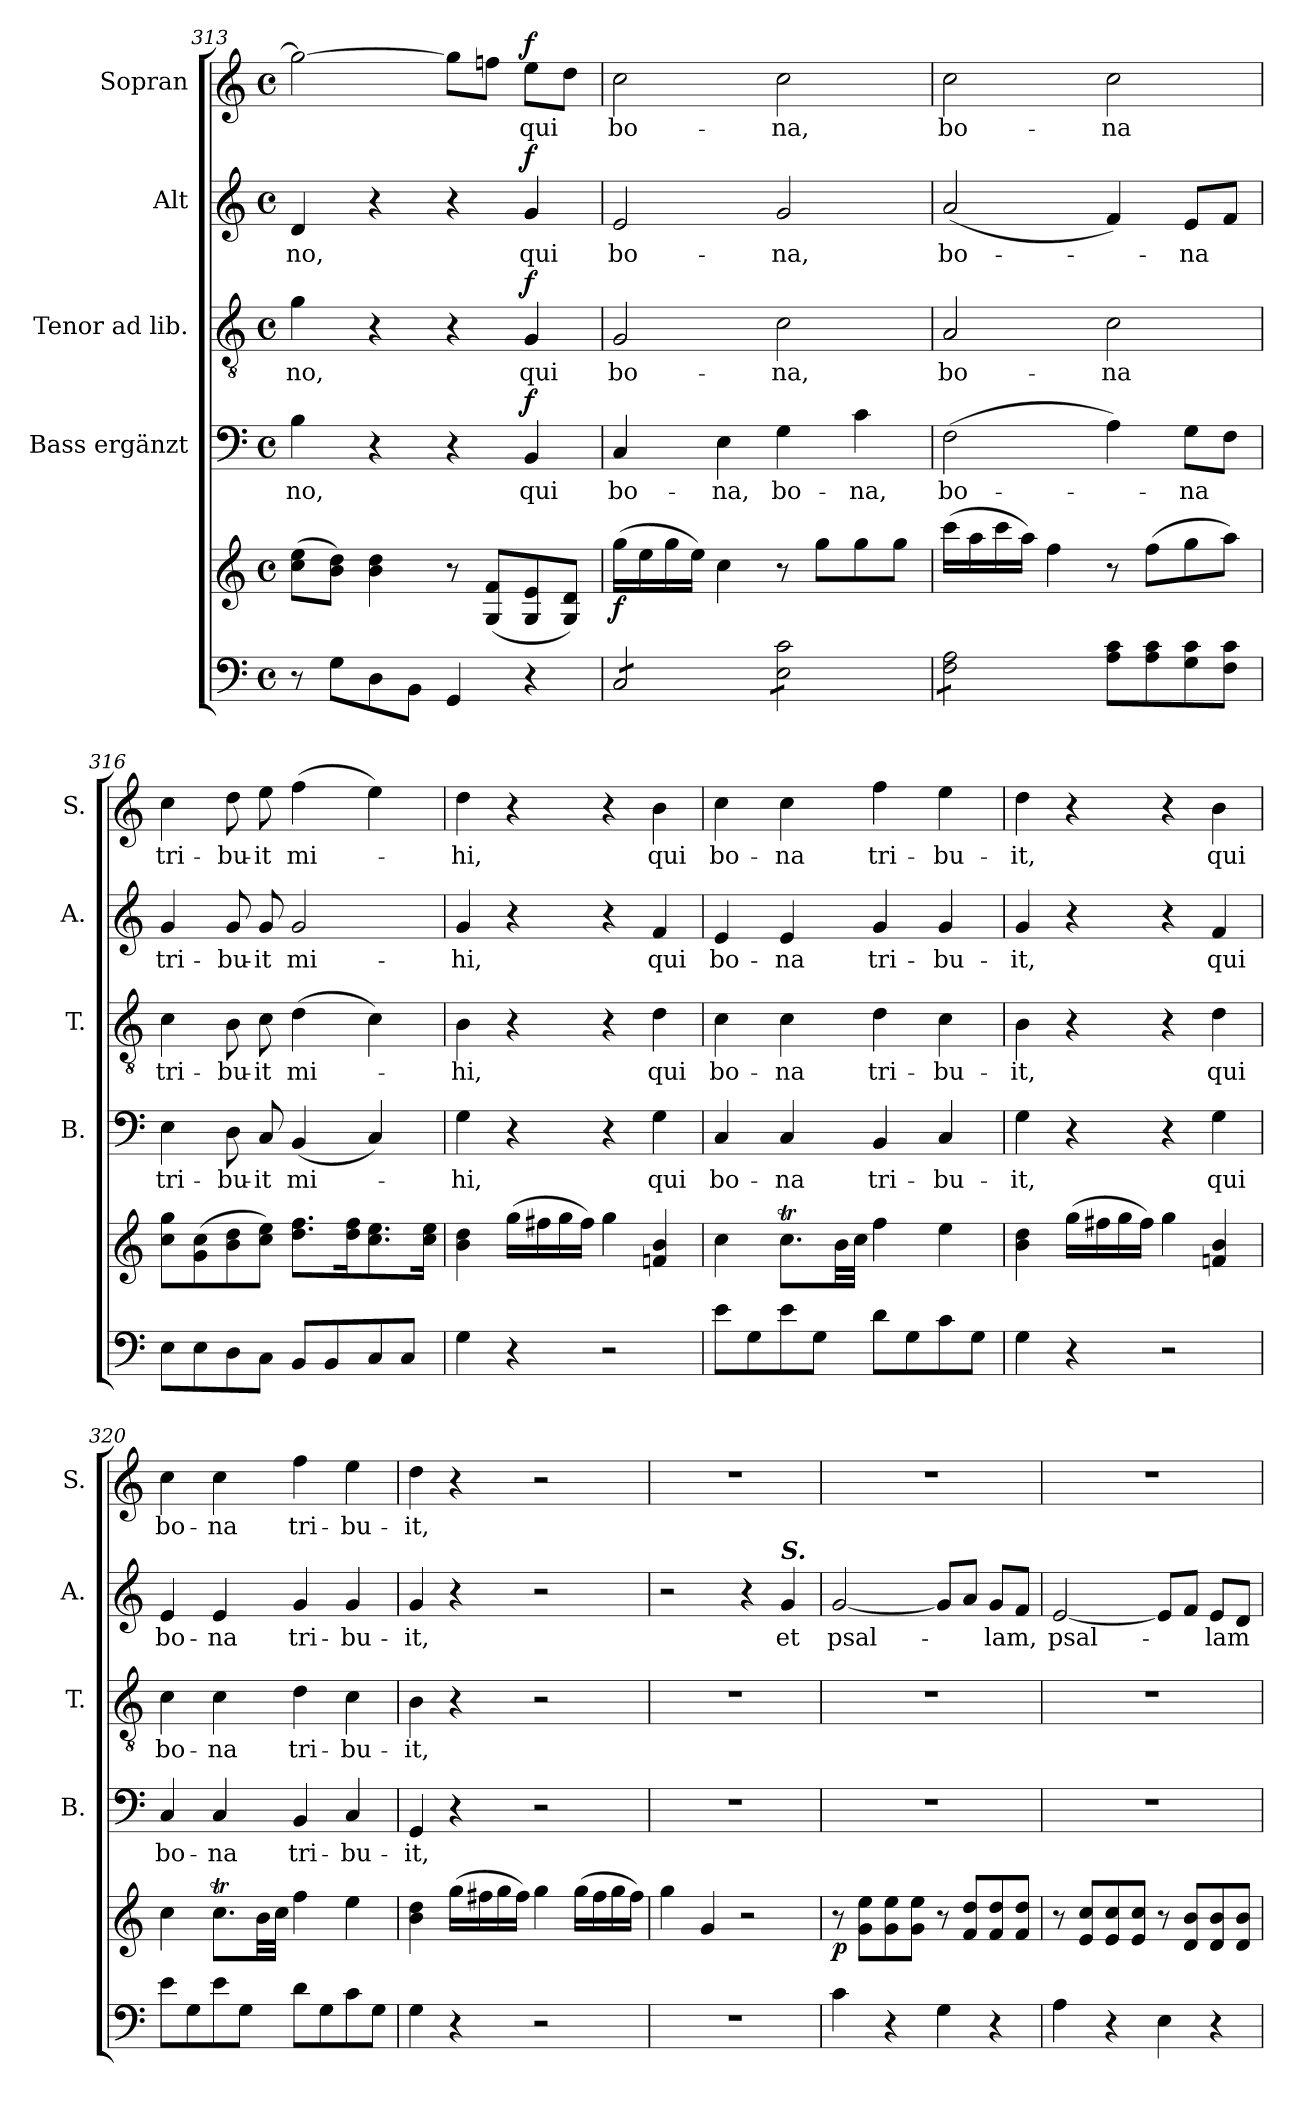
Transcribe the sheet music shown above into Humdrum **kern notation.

**kern	**kern	**dynam	**kern	**text	**dynam	**kern	**text	**dynam	**kern	**text	**dynam	**kern	**text	**dynam
*part5	*part5	*part5	*part4	*part4	*part4	*part3	*part3	*part3	*part2	*part2	*part2	*part1	*part1	*part1
*staff6	*staff5	*staff5/6	*staff4	*staff4	*staff4	*staff3	*staff3	*staff3	*staff2	*staff2	*staff2	*staff1	*staff1	*staff1
*	*	*	*I"Bass ergänzt	*	*	*I"Tenor ad lib.	*	*	*I"Alt	*	*	*I"Sopran	*	*
*	*	*	*I'B.	*	*	*I'T.	*	*	*I'A.	*	*	*I'S.	*	*
*clefF4	*clefG2	*	*clefF4	*	*	*clefGv2	*	*	*clefG2	*	*	*clefG2	*	*
*k[]	*k[]	*	*k[]	*	*	*k[]	*	*	*k[]	*	*	*k[]	*	*
*C:	*C:	*	*C:	*	*	*C:	*	*	*C:	*	*	*C:	*	*
*M4/4	*M4/4	*	*M4/4	*	*	*M4/4	*	*	*M4/4	*	*	*M4/4	*	*
*met(c)	*met(c)	*	*met(c)	*	*	*met(c)	*	*	*met(c)	*	*	*met(c)	*	*
=313	=313	=313	=313	=313	=313	=313	=313	=313	=313	=313	=313	=313	=313	=313
!	!	!	!	!LO:LY:b	!	!	!LO:LY:b	!	!	!LO:LY:b	!	!	!	!
8r	(>8cc\ 8ee\L	.	4B\	-no,	.	4g\	-no,	.	4d/	-no,	.	2gg\_	.	.
8G\L	8b\ 8dd\J)	.	.	.	.	.	.	.	.	.	.	.	.	.
8D\	4b\ 4dd\	.	4r	.	.	4r	.	.	4r	.	.	.	.	.
8BB\J	.	.	.	.	.	.	.	.	.	.	.	.	.	.
4GG/	8r	.	4r	.	.	4r	.	.	4r	.	.	8gg\L]	.	.
.	(<8G/ 8f/L	.	.	.	.	.	.	.	.	.	.	8ffn\J	.	.
!	!	!	!	!LO:LY:b	!LO:DY:a	!	!LO:LY:b	!LO:DY:a	!	!LO:LY:b	!LO:DY:a	!	!LO:LY:b	!LO:DY:a
4r	8G/ 8e/	.	4BB/	qui	f	4G/	qui	f	4g/	qui	f	8ee\L	qui	f
.	8G/ 8d/J)	.	.	.	.	.	.	.	.	.	.	8dd\J	.	.
!!LO:PB:g=z
=314	=314	=314	=314	=314	=314	=314	=314	=314	=314	=314	=314	=314	=314	=314
!	!	!LO:DY:b	!	!LO:LY:b	!	!	!LO:LY:b	!	!	!LO:LY:b	!	!	!LO:LY:b	!
*tremolo	*	*	*	*	*	*	*	*	*	*	*	*	*	*
8C/L	(>16gg\LL	f	4C/	bo-	.	2G/	bo-	.	2e/	bo-	.	2cc\	bo-	.
.	16ee\	.	.	.	.	.	.	.	.	.	.	.	.	.
8C/	16gg\	.	.	.	.	.	.	.	.	.	.	.	.	.
.	16ee\JJ)	.	.	.	.	.	.	.	.	.	.	.	.	.
!	!	!	!	!LO:LY:b	!	!	!	!	!	!	!	!	!	!
8C/	4cc\	.	4E\	-na,	.	.	.	.	.	.	.	.	.	.
8C/J	.	.	.	.	.	.	.	.	.	.	.	.	.	.
!	!	!	!	!LO:LY:b	!	!	!LO:LY:b	!	!	!LO:LY:b	!	!	!LO:LY:b	!
8E\ 8c\L	8r	.	4G\	bo-	.	2c\	-na,	.	2g/	-na,	.	2cc\	-na,	.
8E\ 8c\	8gg\L	.	.	.	.	.	.	.	.	.	.	.	.	.
!	!	!	!	!LO:LY:b	!	!	!	!	!	!	!	!	!	!
8E\ 8c\	8gg\	.	4c\	-na,	.	.	.	.	.	.	.	.	.	.
8E\ 8c\J	8gg\J	.	.	.	.	.	.	.	.	.	.	.	.	.
=315	=315	=315	=315	=315	=315	=315	=315	=315	=315	=315	=315	=315	=315	=315
!	!	!	!	!LO:LY:b	!	!	!LO:LY:b	!	!	!LO:LY:b	!	!	!LO:LY:b	!
8F\ 8A\L	(>16ccc\LL	.	(>2F\	bo-	.	2A/	bo-	.	(<2a/	bo-	.	2cc\	bo-	.
.	16aa\	.	.	.	.	.	.	.	.	.	.	.	.	.
8F\ 8A\	16ccc\	.	.	.	.	.	.	.	.	.	.	.	.	.
.	16aa\JJ)	.	.	.	.	.	.	.	.	.	.	.	.	.
8F\ 8A\	4ff\	.	.	.	.	.	.	.	.	.	.	.	.	.
8F\ 8A\J	.	.	.	.	.	.	.	.	.	.	.	.	.	.
*Xtremolo	*	*	*	*	*	*	*	*	*	*	*	*	*	*
!	!	!	!	!	!	!	!LO:LY:b	!	!	!	!	!	!LO:LY:b	!
8A\ 8c\L	8r	.	4A\)	.	.	2c\	-na	.	4f/)	.	.	2cc\	-na	.
8A\ 8c\	(>8ff\L	.	.	.	.	.	.	.	.	.	.	.	.	.
!	!	!	!	!LO:LY:b	!	!	!	!	!	!LO:LY:b	!	!	!	!
8G\ 8c\	8gg\	.	8G\L	-na	.	.	.	.	8e/L	-na	.	.	.	.
8F\ 8c\J	8aa\J)	.	8F\J	.	.	.	.	.	8f/J	.	.	.	.	.
=316	=316	=316	=316	=316	=316	=316	=316	=316	=316	=316	=316	=316	=316	=316
!	!	!	!	!LO:LY:b	!	!	!LO:LY:b	!	!	!LO:LY:b	!	!	!LO:LY:b	!
8E\L	8cc\ 8gg\L	.	4E\	tri-	.	4c\	tri-	.	4g/	tri-	.	4cc\	tri-	.
8E\	(>8g\ 8cc\	.	.	.	.	.	.	.	.	.	.	.	.	.
!	!	!	!	!LO:LY:b	!	!	!LO:LY:b	!	!	!LO:LY:b	!	!	!LO:LY:b	!
8D\	8b\ 8dd\	.	8D\	-bu-	.	8B\	-bu-	.	8g/	-bu-	.	8dd\	-bu-	.
!	!	!	!	!LO:LY:b	!	!	!LO:LY:b	!	!	!LO:LY:b	!	!	!LO:LY:b	!
8C\J	8cc\ 8ee\J)	.	8C/	-it	.	8c\	-it	.	8g/	-it	.	8ee\	-it	.
!	!	!	!	!LO:LY:b	!	!	!LO:LY:b	!	!	!LO:LY:b	!	!	!LO:LY:b	!
8BB/L	8.dd\ 8.ff\L	.	(<4BB/	mi-	.	(>4d\	mi-	.	2g/	mi-	.	(>4ff\	mi-	.
8BB/	.	.	.	.	.	.	.	.	.	.	.	.	.	.
.	16dd\ 16ff\k	.	.	.	.	.	.	.	.	.	.	.	.	.
8C/	8.cc\ 8.ee\	.	4C/)	.	.	4c\)	.	.	.	.	.	4ee\)	.	.
8C/J	.	.	.	.	.	.	.	.	.	.	.	.	.	.
.	16cc\ 16ee\Jk	.	.	.	.	.	.	.	.	.	.	.	.	.
=317	=317	=317	=317	=317	=317	=317	=317	=317	=317	=317	=317	=317	=317	=317
!	!	!	!	!LO:LY:b	!	!	!LO:LY:b	!	!	!LO:LY:b	!	!	!LO:LY:b	!
4G\	4b\ 4dd\	.	4G\	-hi,	.	4B\	-hi,	.	4g/	-hi,	.	4dd\	-hi,	.
4r	(>16gg\LL	.	4r	.	.	4r	.	.	4r	.	.	4r	.	.
.	16ff#X\	.	.	.	.	.	.	.	.	.	.	.	.	.
.	16gg\	.	.	.	.	.	.	.	.	.	.	.	.	.
.	16ff#\JJ)	.	.	.	.	.	.	.	.	.	.	.	.	.
2r	4gg\	.	4r	.	.	4r	.	.	4r	.	.	4r	.	.
!	!	!	!	!LO:LY:b	!	!	!LO:LY:b	!	!	!LO:LY:b	!	!	!LO:LY:b	!
.	4fn/ 4b/	.	4G\	qui	.	4d\	qui	.	4f/	qui	.	4b\	qui	.
!!LO:LB:g=z
=318	=318	=318	=318	=318	=318	=318	=318	=318	=318	=318	=318	=318	=318	=318
!	!	!	!	!LO:LY:b	!	!	!LO:LY:b	!	!	!LO:LY:b	!	!	!LO:LY:b	!
8e\L	4cc\	.	4C/	bo-	.	4c\	bo-	.	4e/	bo-	.	4cc\	bo-	.
8G\	.	.	.	.	.	.	.	.	.	.	.	.	.	.
!	!	!	!	!LO:LY:b	!	!	!LO:LY:b	!	!	!LO:LY:b	!	!	!LO:LY:b	!
8e\	8.ccT\L	.	4C/	-na	.	4c\	-na	.	4e/	-na	.	4cc\	-na	.
8G\J	.	.	.	.	.	.	.	.	.	.	.	.	.	.
.	32b\LL	.	.	.	.	.	.	.	.	.	.	.	.	.
.	32cc\JJJ	.	.	.	.	.	.	.	.	.	.	.	.	.
!	!	!	!	!LO:LY:b	!	!	!LO:LY:b	!	!	!LO:LY:b	!	!	!LO:LY:b	!
8d\L	4ff\	.	4BB/	tri-	.	4d\	tri-	.	4g/	tri-	.	4ff\	tri-	.
8G\	.	.	.	.	.	.	.	.	.	.	.	.	.	.
!	!	!	!	!LO:LY:b	!	!	!LO:LY:b	!	!	!LO:LY:b	!	!	!LO:LY:b	!
8c\	4ee\	.	4C/	-bu-	.	4c\	-bu-	.	4g/	-bu-	.	4ee\	-bu-	.
8G\J	.	.	.	.	.	.	.	.	.	.	.	.	.	.
=319	=319	=319	=319	=319	=319	=319	=319	=319	=319	=319	=319	=319	=319	=319
!	!	!	!	!LO:LY:b	!	!	!LO:LY:b	!	!	!LO:LY:b	!	!	!LO:LY:b	!
4G\	4b\ 4dd\	.	4G\	-it,	.	4B\	-it,	.	4g/	-it,	.	4dd\	-it,	.
4r	(>16gg\LL	.	4r	.	.	4r	.	.	4r	.	.	4r	.	.
.	16ff#X\	.	.	.	.	.	.	.	.	.	.	.	.	.
.	16gg\	.	.	.	.	.	.	.	.	.	.	.	.	.
.	16ff#\JJ)	.	.	.	.	.	.	.	.	.	.	.	.	.
2r	4gg\	.	4r	.	.	4r	.	.	4r	.	.	4r	.	.
!	!	!	!	!LO:LY:b	!	!	!LO:LY:b	!	!	!LO:LY:b	!	!	!LO:LY:b	!
.	4fn/ 4b/	.	4G\	qui	.	4d\	qui	.	4f/	qui	.	4b\	qui	.
=320	=320	=320	=320	=320	=320	=320	=320	=320	=320	=320	=320	=320	=320	=320
!	!	!	!	!LO:LY:b	!	!	!LO:LY:b	!	!	!LO:LY:b	!	!	!LO:LY:b	!
8e\L	4cc\	.	4C/	bo-	.	4c\	bo-	.	4e/	bo-	.	4cc\	bo-	.
8G\	.	.	.	.	.	.	.	.	.	.	.	.	.	.
!	!	!	!	!LO:LY:b	!	!	!LO:LY:b	!	!	!LO:LY:b	!	!	!LO:LY:b	!
8e\	8.ccT\L	.	4C/	-na	.	4c\	-na	.	4e/	-na	.	4cc\	-na	.
8G\J	.	.	.	.	.	.	.	.	.	.	.	.	.	.
.	32b\LL	.	.	.	.	.	.	.	.	.	.	.	.	.
.	32cc\JJJ	.	.	.	.	.	.	.	.	.	.	.	.	.
!	!	!	!	!LO:LY:b	!	!	!LO:LY:b	!	!	!LO:LY:b	!	!	!LO:LY:b	!
8d\L	4ff\	.	4BB/	tri-	.	4d\	tri-	.	4g/	tri-	.	4ff\	tri-	.
8G\	.	.	.	.	.	.	.	.	.	.	.	.	.	.
!	!	!	!	!LO:LY:b	!	!	!LO:LY:b	!	!	!LO:LY:b	!	!	!LO:LY:b	!
8c\	4ee\	.	4C/	-bu-	.	4c\	-bu-	.	4g/	-bu-	.	4ee\	-bu-	.
8G\J	.	.	.	.	.	.	.	.	.	.	.	.	.	.
=321	=321	=321	=321	=321	=321	=321	=321	=321	=321	=321	=321	=321	=321	=321
!	!	!	!	!LO:LY:b	!	!	!LO:LY:b	!	!	!LO:LY:b	!	!	!LO:LY:b	!
4G\	4b\ 4dd\	.	4GG/	-it,	.	4B\	-it,	.	4g/	-it,	.	4dd\	-it,	.
4r	(>16gg\LL	.	4r	.	.	4r	.	.	4r	.	.	4r	.	.
.	16ff#X\	.	.	.	.	.	.	.	.	.	.	.	.	.
.	16gg\	.	.	.	.	.	.	.	.	.	.	.	.	.
.	16ff#\JJ)	.	.	.	.	.	.	.	.	.	.	.	.	.
2r	4gg\	.	2r	.	.	2r	.	.	2r	.	.	2r	.	.
.	(>16gg\LL	.	.	.	.	.	.	.	.	.	.	.	.	.
.	16ff#\	.	.	.	.	.	.	.	.	.	.	.	.	.
.	16gg\	.	.	.	.	.	.	.	.	.	.	.	.	.
.	16ff#\JJ)	.	.	.	.	.	.	.	.	.	.	.	.	.
!!LO:PB:g=z
=322	=322	=322	=322	=322	=322	=322	=322	=322	=322	=322	=322	=322	=322	=322
1r	4gg\	.	1r	.	.	1r	.	.	2r	.	.	1r	.	.
.	4g/	.	.	.	.	.	.	.	.	.	.	.	.	.
.	2r	.	.	.	.	.	.	.	4r	.	.	.	.	.
!	!	!	!	!	!	!	!	!	!LO:TX:a:Bi:t=S.	!	!	!	!	!
!	!	!	!	!	!	!	!	!	!	!LO:LY:b	!	!	!	!
.	.	.	.	.	.	.	.	.	4g/	et	.	.	.	.
=323	=323	=323	=323	=323	=323	=323	=323	=323	=323	=323	=323	=323	=323	=323
!	!	!LO:DY:b	!	!	!	!	!	!	!	!LO:LY:b	!	!	!	!
4c\	8r	p	1r	.	.	1r	.	.	[2g/	psal-	.	1r	.	.
.	8g\ 8ee\L	.	.	.	.	.	.	.	.	.	.	.	.	.
4r	8g\ 8ee\	.	.	.	.	.	.	.	.	.	.	.	.	.
.	8g\ 8ee\J	.	.	.	.	.	.	.	.	.	.	.	.	.
4G\	8r	.	.	.	.	.	.	.	8g/L]	.	.	.	.	.
.	8f/ 8dd/L	.	.	.	.	.	.	.	8a/J	.	.	.	.	.
!	!	!	!	!	!	!	!	!	!	!LO:LY:b	!	!	!	!
4r	8f/ 8dd/	.	.	.	.	.	.	.	8g/L	-lam,	.	.	.	.
.	8f/ 8dd/J	.	.	.	.	.	.	.	8f/J	.	.	.	.	.
=324	=324	=324	=324	=324	=324	=324	=324	=324	=324	=324	=324	=324	=324	=324
!	!	!	!	!	!	!	!	!	!	!LO:LY:b	!	!	!	!
4A\	8r	.	1r	.	.	1r	.	.	[2e/	psal-	.	1r	.	.
.	8e/ 8cc/L	.	.	.	.	.	.	.	.	.	.	.	.	.
4r	8e/ 8cc/	.	.	.	.	.	.	.	.	.	.	.	.	.
.	8e/ 8cc/J	.	.	.	.	.	.	.	.	.	.	.	.	.
4E\	8r	.	.	.	.	.	.	.	8e/L]	.	.	.	.	.
.	8d/ 8b/L	.	.	.	.	.	.	.	8f/J	.	.	.	.	.
!	!	!	!	!	!	!	!	!	!	!LO:LY:b	!	!	!	!
4r	8d/ 8b/	.	.	.	.	.	.	.	8e/L	-lam	.	.	.	.
.	8d/ 8b/J	.	.	.	.	.	.	.	8d/J	.	.	.	.	.
=	=	=	=	=	=	=	=	=	=	=	=	=	=	=
*-	*-	*-	*-	*-	*-	*-	*-	*-	*-	*-	*-	*-	*-	*-
